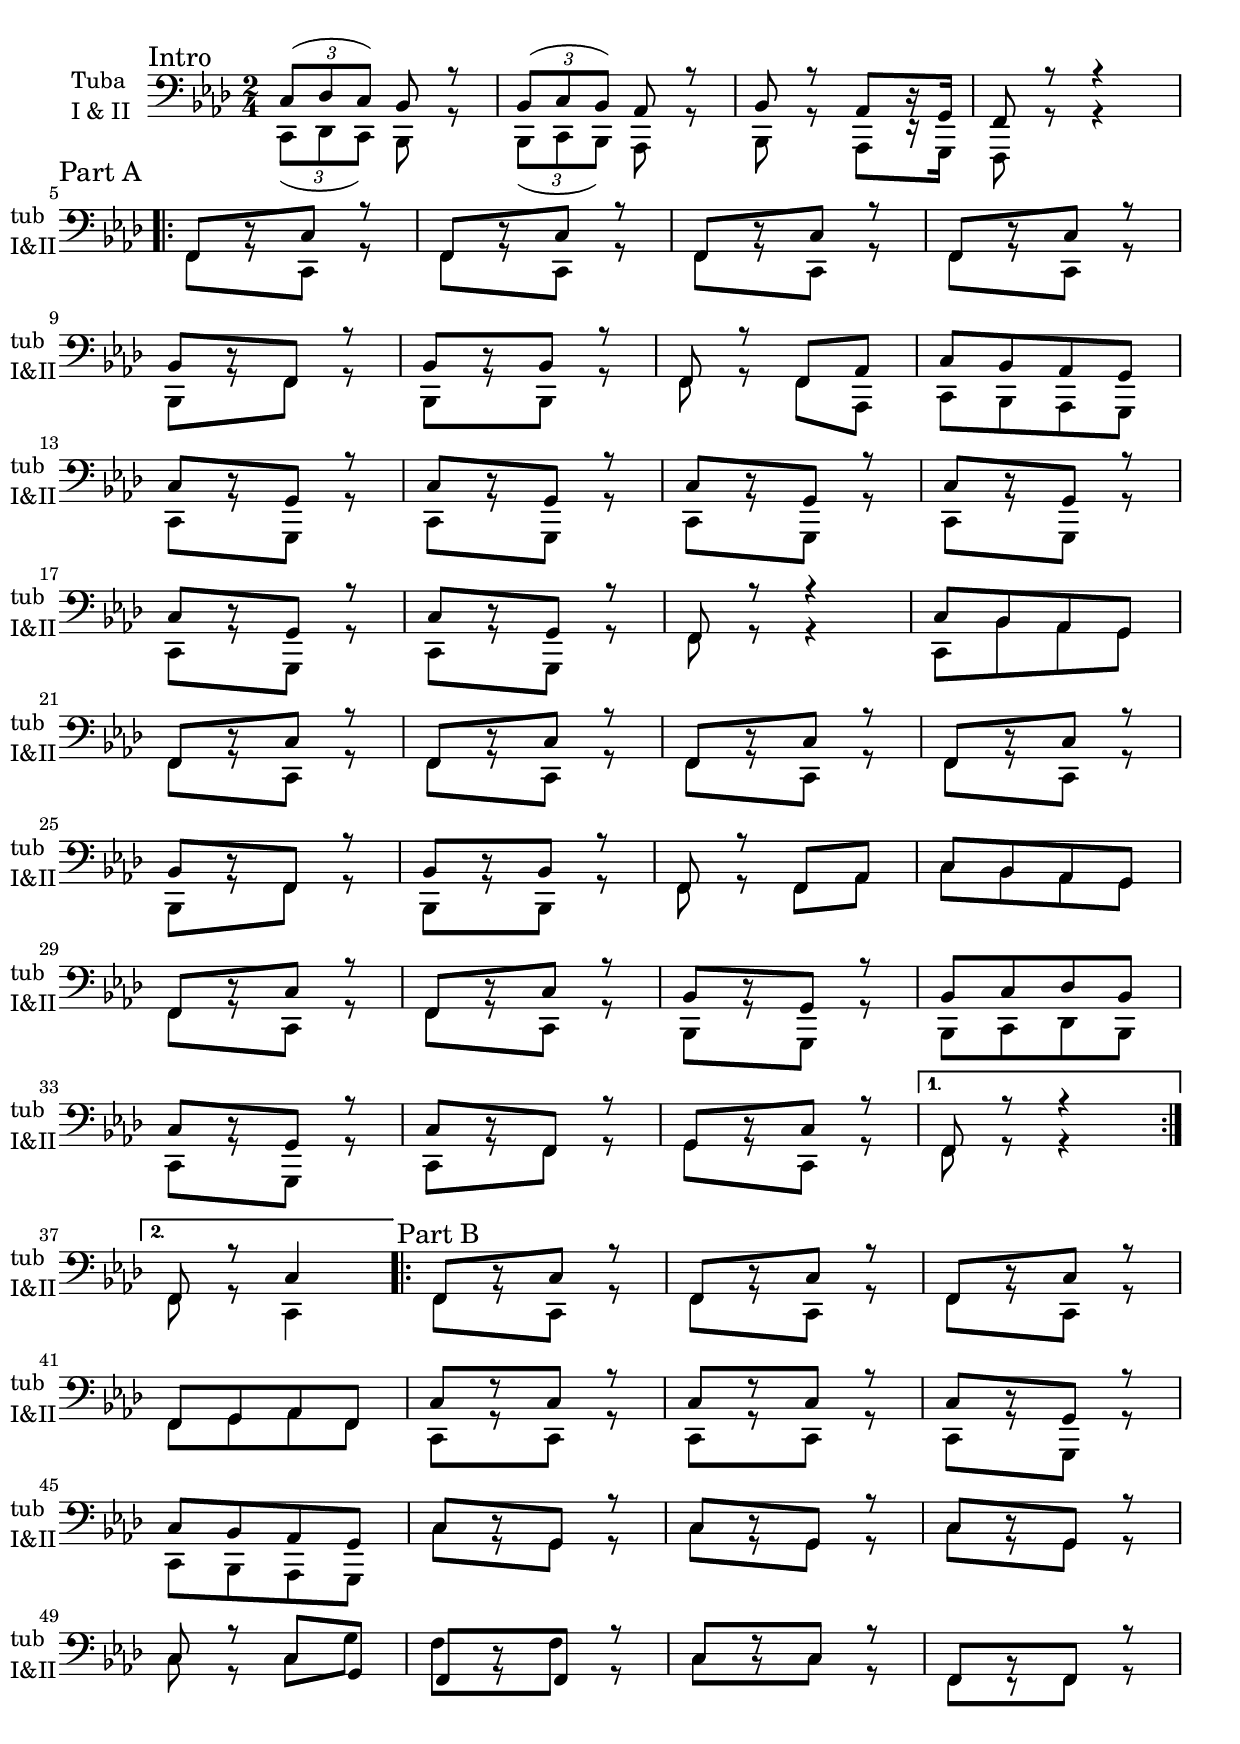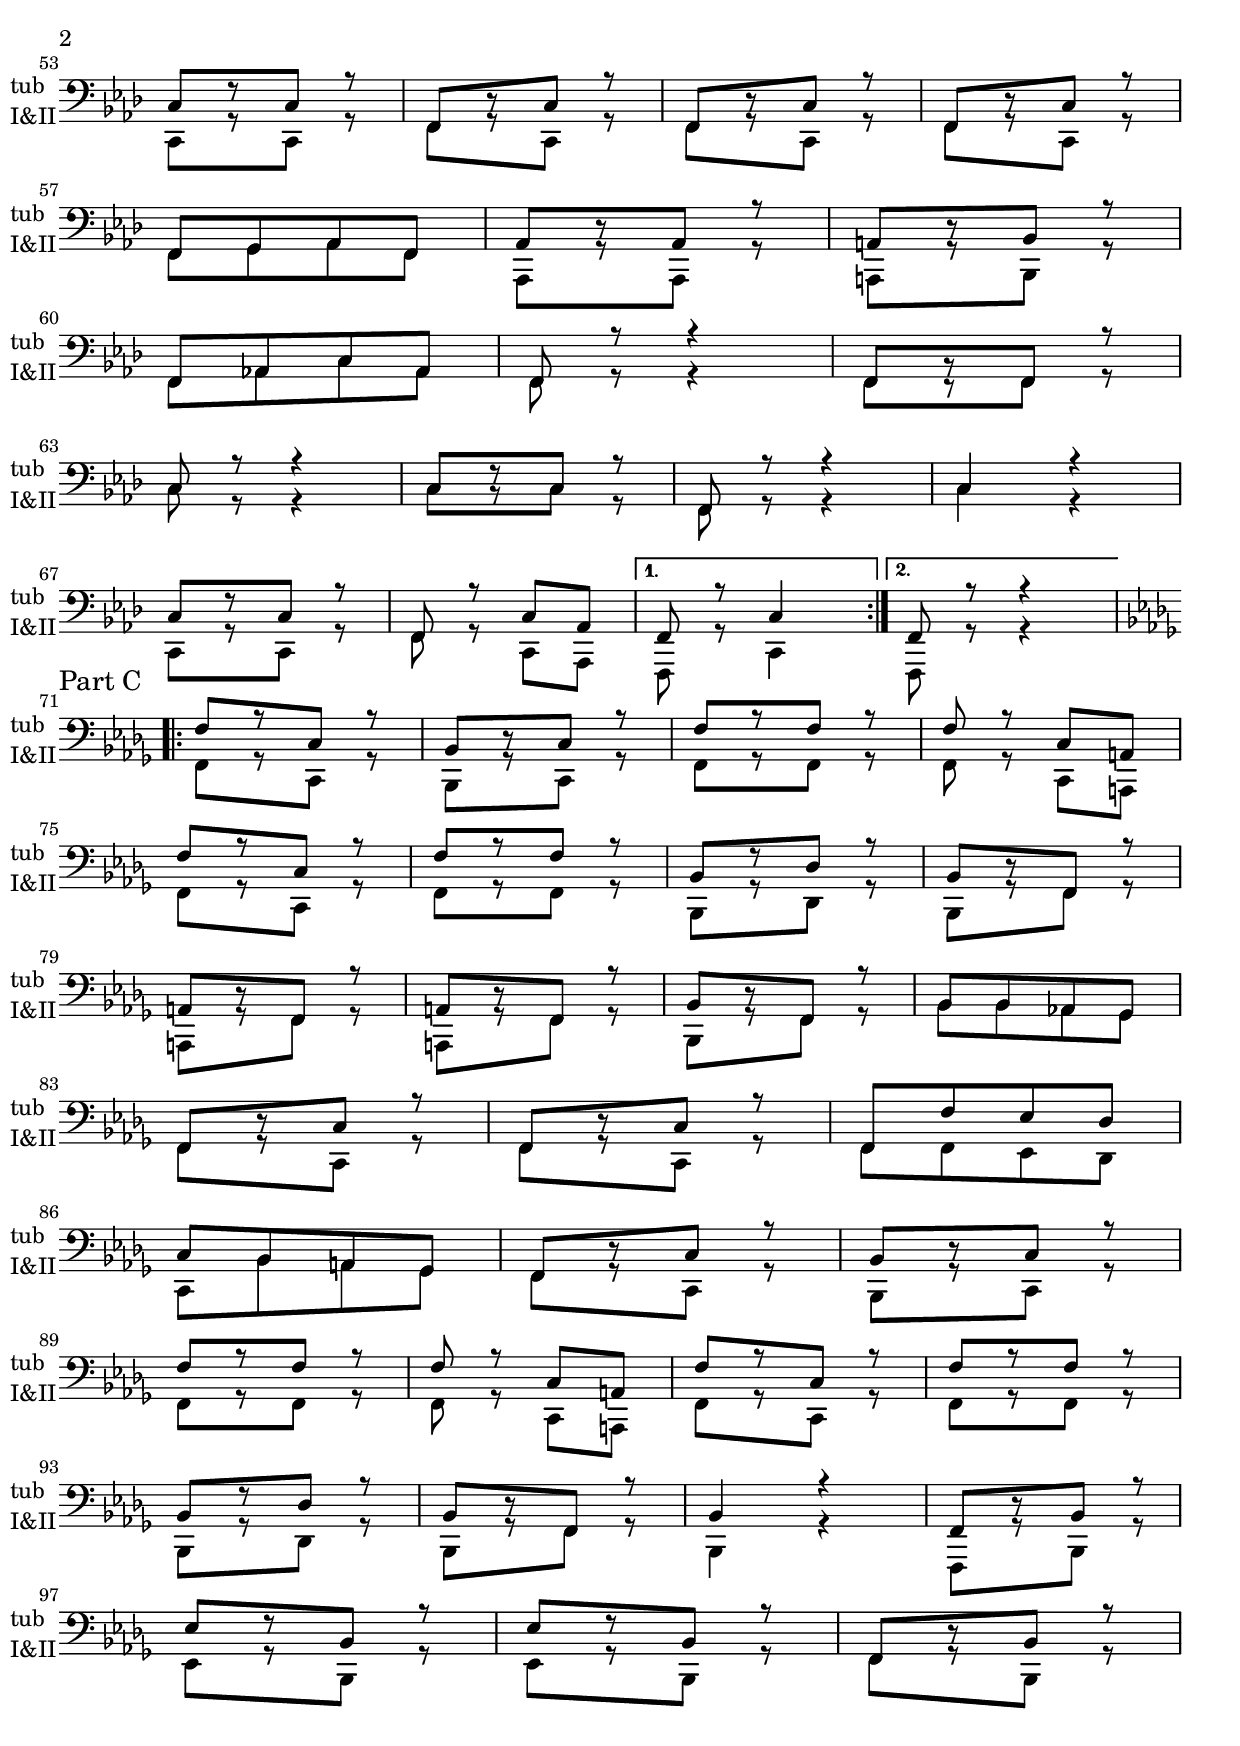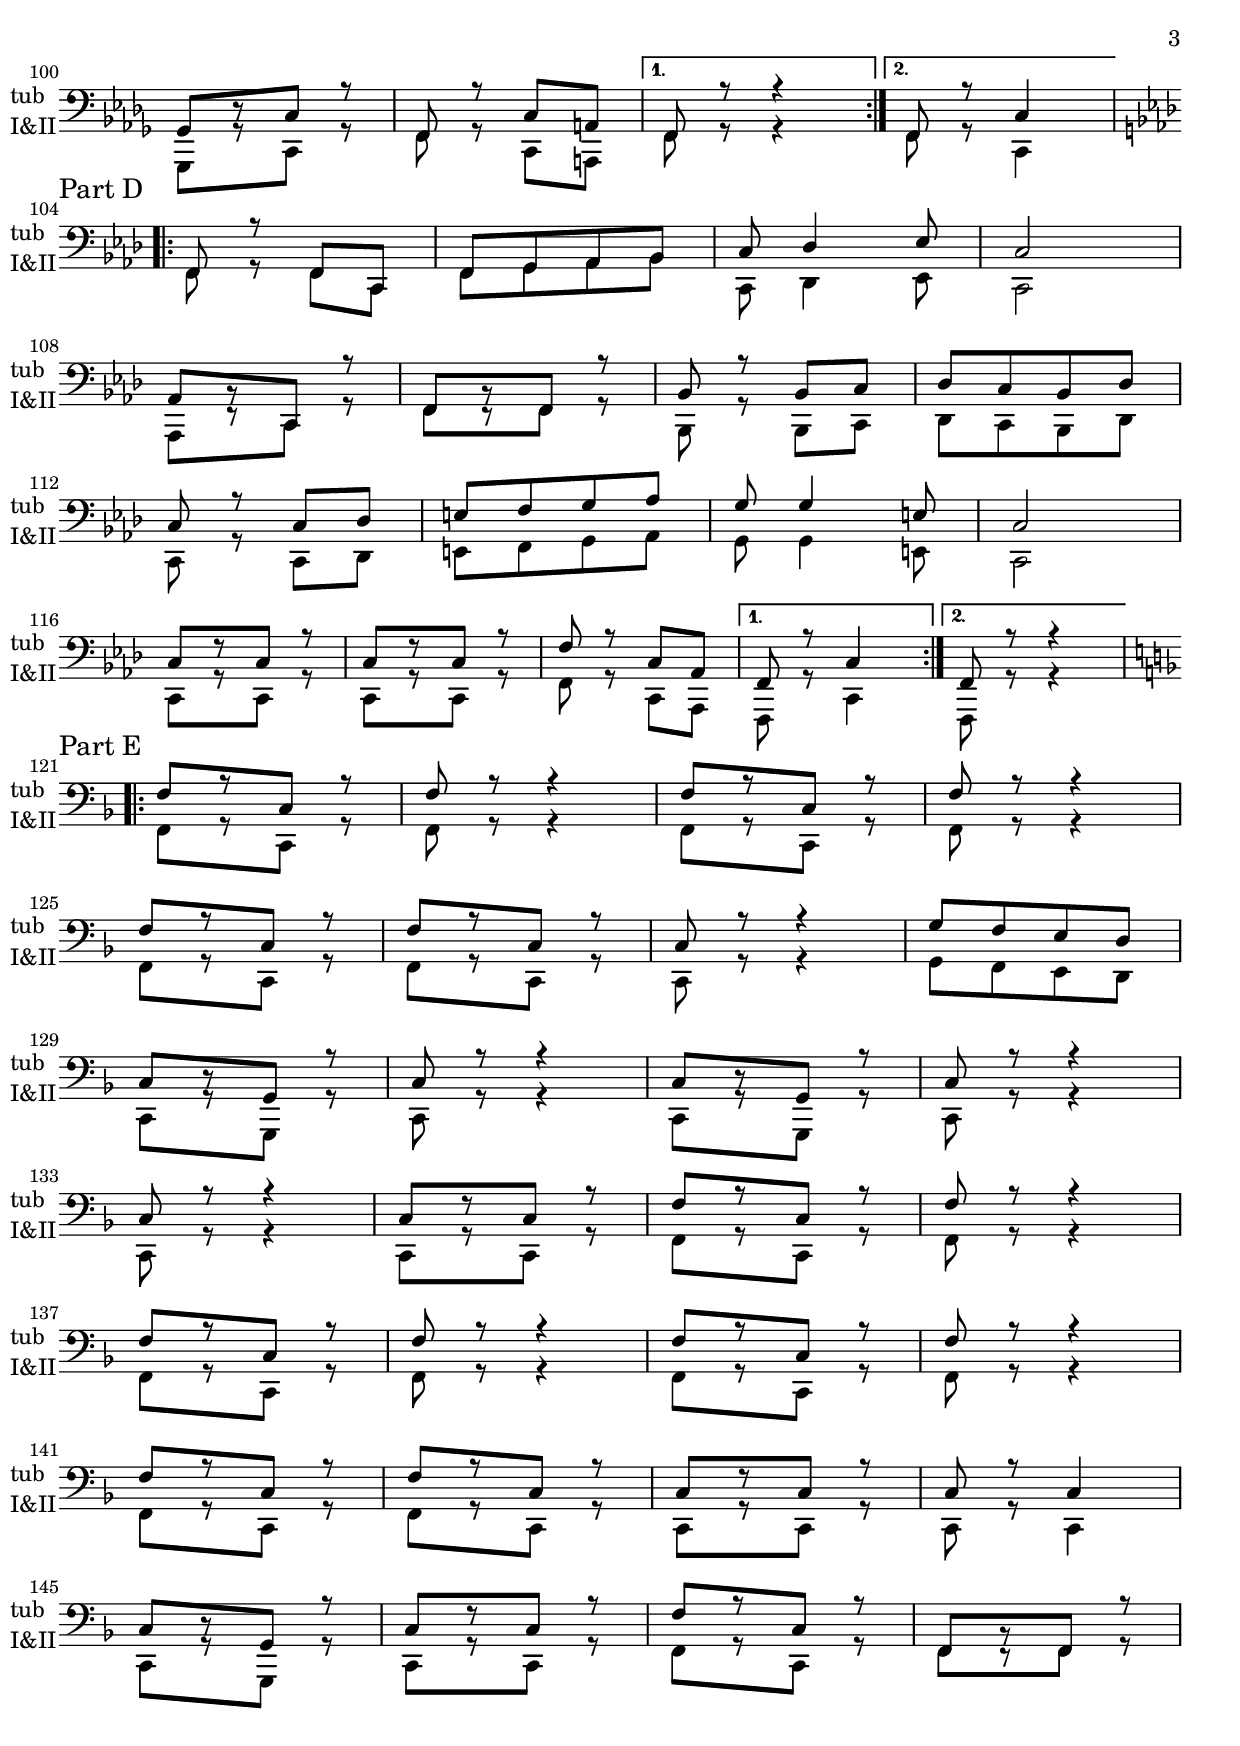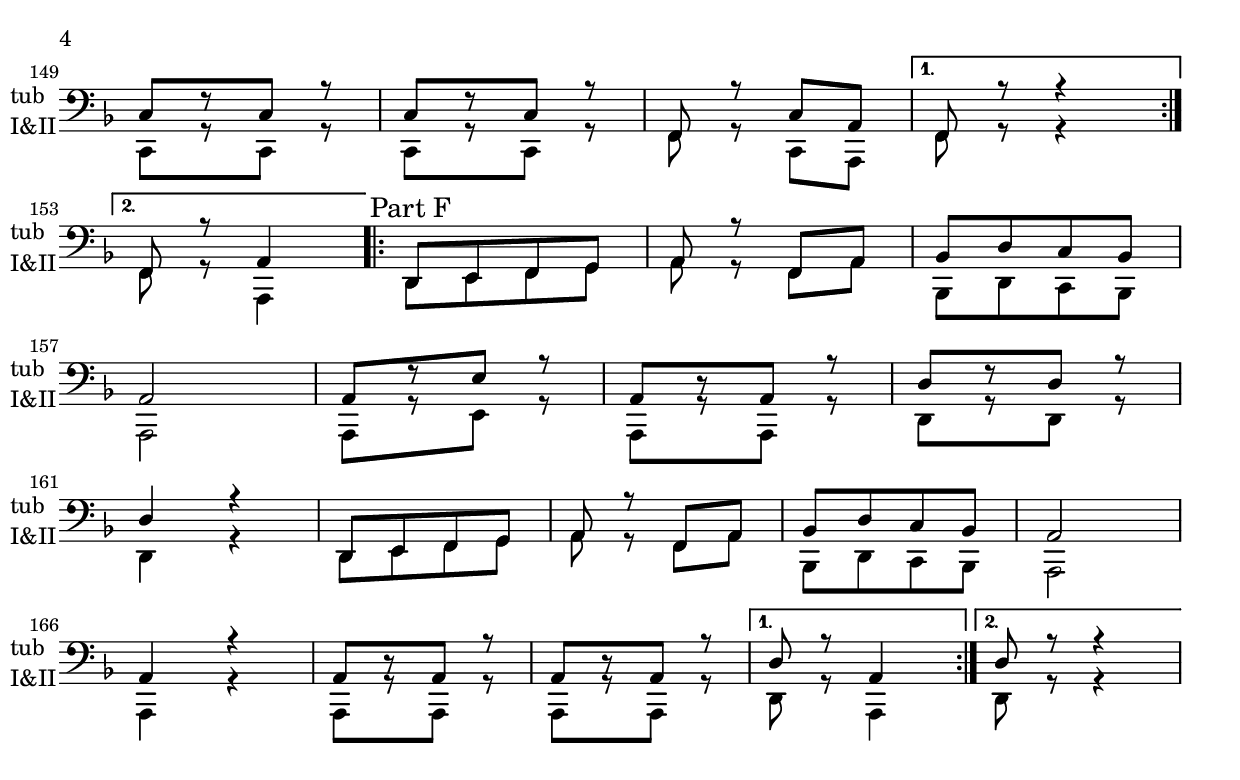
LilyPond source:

\version "2.24.0"

\include "helpers.ly"

tubaIA = {
  \key aes \major

  \sectionLabel "Intro"
  | \trl {c8( des c)]} bes r | \trl {bes([ c bes)]} aes r | bes r aes[ r16 g] | f8 r r4 \break

  \sectionLabel "Part A"
  \repeat volta 2 {
    | \rpt 4 { f8[ r c'] r } \break
    | bes[ r f] r |  bes[ r bes] r | f r f[ aes] | c[ bes aes g] \break
    | \rpt 4 { c[ r g] r } \break
    | \rpt 2 { c[ r g] r } | f r r4 | c'8[ bes aes g] \break
    | \rpt 4 { f8[ r c'] r } \break
    | bes[ r f] r |  bes[ r bes] r | f r f[ aes] | c[ bes aes g] \break
    | \rpt 2 { f8[ r c'] r } | bes[ r g] r | bes[ c des bes] \break
    | c[ r g] r | c[ r f,] r | g[ r c] r
  }
  \alternative {
    { f, r r4 \break }
    { f8 r c'4 }
  }
} % A part

tubaIIA = {
  \key aes \major

  \sectionLabel "Intro"
  | \trl {c,8( des c)]} bes r | \trl {bes([ c bes)]} aes r | bes r aes[ r16 g] | f8 r r4 \break

  \sectionLabel "Part A"
  \repeat volta 2 {
    | \rpt 4 { f'8[ r c] r } \break
    | bes[ r f'] r |  bes,[ r bes] r | f' r f[ aes,] | c[ bes aes g] \break
    | \rpt 4 { c[ r g] r } \break
    | \rpt 2 { c[ r g] r } | f' r r4 | c8[ bes' aes g] \break
    | \rpt 4 { f8[ r c] r } \break
    | bes[ r f'] r |  bes,[ r bes] r | f' r f[ aes] | c[ bes aes g] \break
    | \rpt 2 { f8[ r c] r } | bes[ r g] r | bes[ c des bes] \break
    | c[ r g] r | c[ r f] r | g[ r c,] r
  }
  \alternative {
    { f r r4 \break }
    { f8 r c4 }
  }
} % A part

tubaIB = {
  \sectionLabel "Part B"
  \repeat volta 2 {
    | \rpt 3 { f,8[ r c'] r } \break
    | f,[ g aes f] | \rpt 2 { c'[ r c] r } | c[ r g] r \break
    | c[ bes aes g] | \rpt 3 { c[ r g] r } \break
    | c r c[ g] | f[ r f] r | c'[ r c] r| f,[ r f] r \break
    | c'[ r c] r | \rpt 3 { f,[ r c'] r } \break
    | f,[ g aes f] | aes[ r aes] r | a[ r bes] r \break
    | f[ aes! c aes] | f r r4 | f8[ r f] r \break
    | c' r r4 | c8[ r c] r | f, r r4 | c'4 r \break
    | c8[ r c] r | f, r c'[ aes]
  }
  \alternative {
    { f8 r c'4 }
    { f,8 r r4 \break }
  }
} % B part


tubaIIB = {
  \sectionLabel "Part B"
  \repeat volta 2 {
    | \rpt 3 { f8[ r c] r } \break
    | f[ g aes f] | \rpt 2 { c[ r c] r } | c[ r g] r \break
    | c[ bes aes g] | \rpt 3 { c'[ r g] r } \break
    | c r c[ g'] | f[ r f] r | c[ r c] r| f,[ r f] r \break
    | c[ r c] r | \rpt 3 { f[ r c] r } \break
    | f[ g aes f] | aes,[ r aes] r | a[ r bes] r \break
    | f'[ aes! c aes] | f r r4 | f8[ r f] r \break
    | c' r r4 | c8[ r c] r | f, r r4 | c'4 r \break
    | c,8[ r c] r | f r c[ aes]
  }
  \alternative {
    { f8 r c'4 }
    { f,8 r r4 \break }
  }
} % B part

tubaIC = { % 31 bars + 1
  \sectionLabel "Part C"
  \key des \major
  \repeat volta 2 {
    | f'8[ r c] r | bes[ r c] r | f[ r f] r | f r c[ a] \break
    | f'8[ r c] r | f[ r f] r | bes,[ r des] r | bes[ r f] r \break
    | \rpt 2 { a[ r f] r } | bes[ r f] r | bes[ bes aes! ges] \break
    | \rpt 2 { f[ r c'] r } | f,[ f' ees des] \break
    | c[ bes a ges] | f[ r c'] r | bes[ r c] r \break
    | f[ r f] r | f r c[ a] | f'[ r c] r | f[ r f] r \break
    | bes,[ r des] r | bes[ r f] r | bes4 r | f8[ r bes] r \break
    | \grace s8 \rpt 2 { ees[ r bes] r } | f[ r bes] r \break
    | ges[ r c] r | f, r c'[ a]
  }
  \alternative {
    { f8 r r4 }
    { f8 r c'4 \break }
  }
} % C part

tubaIIC = { % 31 bars + 1
  \sectionLabel "Part C"
  \key des \major
  \repeat volta 2 {
    | f'8[ r c] r | bes[ r c] r | f[ r f] r | f r c[ a] \break
    | f'8[ r c] r | f[ r f] r | bes,[ r des] r | bes[ r f'] r \break
    | \rpt 2 { a,[ r f'] r } | bes,[ r f'] r | bes[ bes aes! ges] \break
    | \rpt 2 { f[ r c] r } | f[ f ees des] \break
    | c[ bes' a ges] | f[ r c] r | bes[ r c] r \break
    | f[ r f] r | f r c[ a] | f'[ r c] r | f[ r f] r \break
    | bes,[ r des] r | bes[ r f'] r | bes,4 r | f8[ r bes] r \break
    | \grace s8 \rpt 2 { ees[ r bes] r } | f'[ r bes,] r \break
    | ges[ r c] r | f r c[ a]
  }
  \alternative {
    { f'8 r r4 }
    { f8 r c4 \break }
  }
} % C part

tubaID = {
  \sectionLabel "Part D"
  \key aes \major
  \repeat volta 2 {
    | f,8 r f[ c] | f[ g aes bes] | c des4 ees8 | c2 \break
    | aes8[ r c,] r | f[ r f] r | bes r bes[ c] | des[ c bes des] \break
    | c r c[ des] | e[ f g aes] | g g4 e8 | c2 \break
    | \rpt 2 { c8[ r c] r } | f r c[ aes]
  }
  \alternative {
    { f8 r c'4 }
    { f,8 r r4 \break }
  }
} % D part

tubaIID = {
  \sectionLabel "Part D"
  \key aes \major
  \repeat volta 2 {
    | f8 r f[ c] | f[ g aes bes] | c, des4 ees8 | c2 \break
    | aes8[ r c] r | f[ r f] r | bes, r bes[ c] | des[ c bes des] \break
    | c r c[ des] | e[ f g aes] | g g4 e8 | c2 \break
    | \rpt 2 { c8[ r c] r } | f r c[ aes]
  }
  \alternative {
    { f8 r c'4 }
    { f,8 r r4 \break }
  }
} % D part

tubaIE = {
  \sectionLabel "Part E"
  \key f \major
  \repeat volta 2 {
    | \rpt 2 { f'8[ r c] r | f r r4 } \break
    | \rpt 2 { f8[ r c] r } | c r r4 | g'8[ f e d] \break
    | \rpt 2 { c8[ r g] r | c r r4 } \break
    | c8 r r4 | c8[ r c] r | f[ r c] r | f r r4 \break
    | \rpt 2 { f8[ r c] r | f r r4 } \break
    | \rpt 2 { f8[ r c] r } | c[ r c] r | c r c4 \break
    | c8[ r g] r | c[ r c] r | f[ r c] r | f,[ r f] r \break
    | \rpt 2 { c'8[ r c] r } | f, r c'[ a]
  }
  \alternative {
    { f8 r r4 \break }
    { f8 r a4 }
  }
} % E part

tubaIIE = {
  \sectionLabel "Part E"
  \key f \major
  \repeat volta 2 {
    | \rpt 2 { f'8[ r c] r | f r r4 } \break
    | \rpt 2 { f8[ r c] r } | c r r4 | g'8[ f e d] \break
    | \rpt 2 { c8[ r g] r | c r r4 } \break
    | c8 r r4 | c8[ r c] r | f[ r c] r | f r r4 \break
    | \rpt 2 { f8[ r c] r | f r r4 } \break
    | \rpt 2 { f8[ r c] r } | c[ r c] r | c r c4 \break
    | c8[ r g] r | c[ r c] r | f[ r c] r | f[ r f] r \break
    | \rpt 2 { c8[ r c] r } | f r c[ a]
  }
  \alternative {
    { f'8 r r4 \break }
    { f8 r a,4 }
  }
} % E part

tubaIF = {
  \sectionLabel "Part F"
  \repeat volta 2 {
    | d,8[ e f g] | a r f[ a] | bes[ d c bes] \break
    | a2 | a8[ r e'] r | a,[ r a] r | d[ r d] r \break
    | d4 r | d,8[ e f g] | a r f[ a] | bes[ d c bes] a2 \break
    | a4 r | \rpt 2 { a8[ r a] r }
  }
  \alternative {
    { d8 r a4 }
    { d8 r r4 }
  }
} % F part

tubaIIF = {
  \sectionLabel "Part F" %%%%%%%%%%%%%%%%%%%%%%%%
  \repeat volta 2 {
    | d8[ e f g] | a r f[ a] | bes,[ d c bes] \break
    | a2 | a8[ r e'] r | a,[ r a] r | d[ r d] r \break
    | d4 r | d8[ e f g] | a r f[ a] | bes,[ d c bes] a2 \break
    | a4 r | \rpt 2 { a8[ r a] r }
  }
  \alternative {
    { d8 r a4 }
    { d8 r r4 }
  }
} % F part

tubaINotes = {
  \clef F
  \time 2/4
  \relative {
    \tubaIA
    \tubaIB
    \tubaIC
    \tubaID
    \tubaIE
    \tubaIF
  }
}
tubaIINotes = {
  \clef F
  \time 2/4

  \relative {
    \tubaIIA
    \tubaIIB
    \tubaIIC
    \tubaIID
    \tubaIIE
    \tubaIIF
  }
}

staffTuba = \new Staff \with {
    instrumentName = \markup { \column { \line {"Tuba"} \line {"I & II"} } }
    shortInstrumentName = \markup { \column { \line {"tub"} \line {"I&II"} } }
  }
  <<
  \tubaINotes
  \\
  \tubaIINotes
  >>


\score {
  \staffTuba
}
